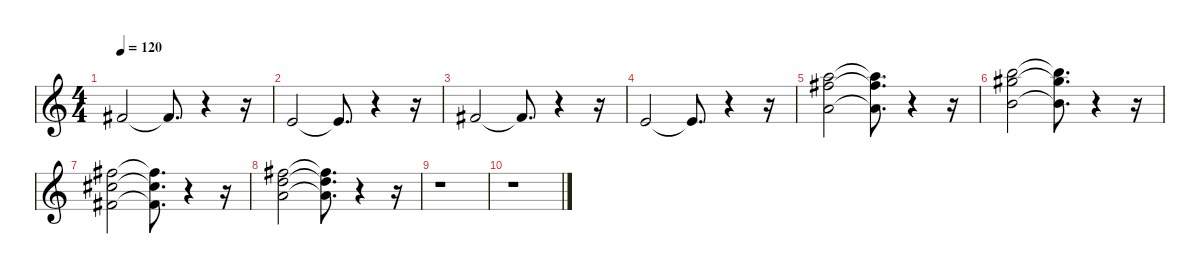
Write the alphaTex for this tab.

\defaultSystemsLayout 4
\hideDynamics
\bracketExtendMode nobrackets
\singleTrackTrackNamePolicy hidden
\multiTrackTrackNamePolicy hidden
\firstSystemTrackNameMode fullname
\firstSystemTrackNameOrientation horizontal
\otherSystemsTrackNameOrientation horizontal
\track ("Piste 7" "pad.synth.") {instrument pad8sweep}
\staff {score}
\tuning (E4 B3 G3 D3 A2 E2)
\ts (4 4)
\tempo 120
\clef g2
\ks c
2.1{acc #}.2{dy f beam Up} 2.1{t acc #}.8{d beam Up} r.4{beam Up} r.16{beam Up} |
0.1.2{beam Up} 0.1{t}.8{d beam Up} r.4{beam Up} r.16{beam Up} |
2.1{acc #}.2{beam Up} 2.1{t acc #}.8{d beam Up} r.4{beam Up} r.16{beam Up} |
0.1.2{beam Up} 0.1{t}.8{d beam Up} r.4{beam Up} r.16{beam Up} |
(17.1 19.2{acc #} 19.4).2{dy mf beam Down} (17.1{t} 19.2{t acc #} 19.4{t}).8{d dy f beam Down} r.4{beam Down} r.16{beam Down} |
(19.1 21.2{acc #} 21.4).2{dy mf beam Down} (19.1{t} 21.2{t acc #} 21.4{t}).8{d dy f beam Down} r.4{beam Down} r.16{beam Down} |
(23.3{acc #} 23.4{acc #} 21.5{acc #}).2{dy mf beam Down} (23.3{t acc #} 23.4{t acc #} 21.5{t acc #}).8{d dy f beam Down} r.4{beam Down} r.16{beam Down} |
(23.3{acc #} 24.4 24.5).2{dy mf beam Down} (23.3{t acc #} 24.4{t} 24.5{t}).8{d dy f beam Down} r.4{beam Down} r.16{beam Down} |
r.1{beam Down} |
r.1{beam Down}
